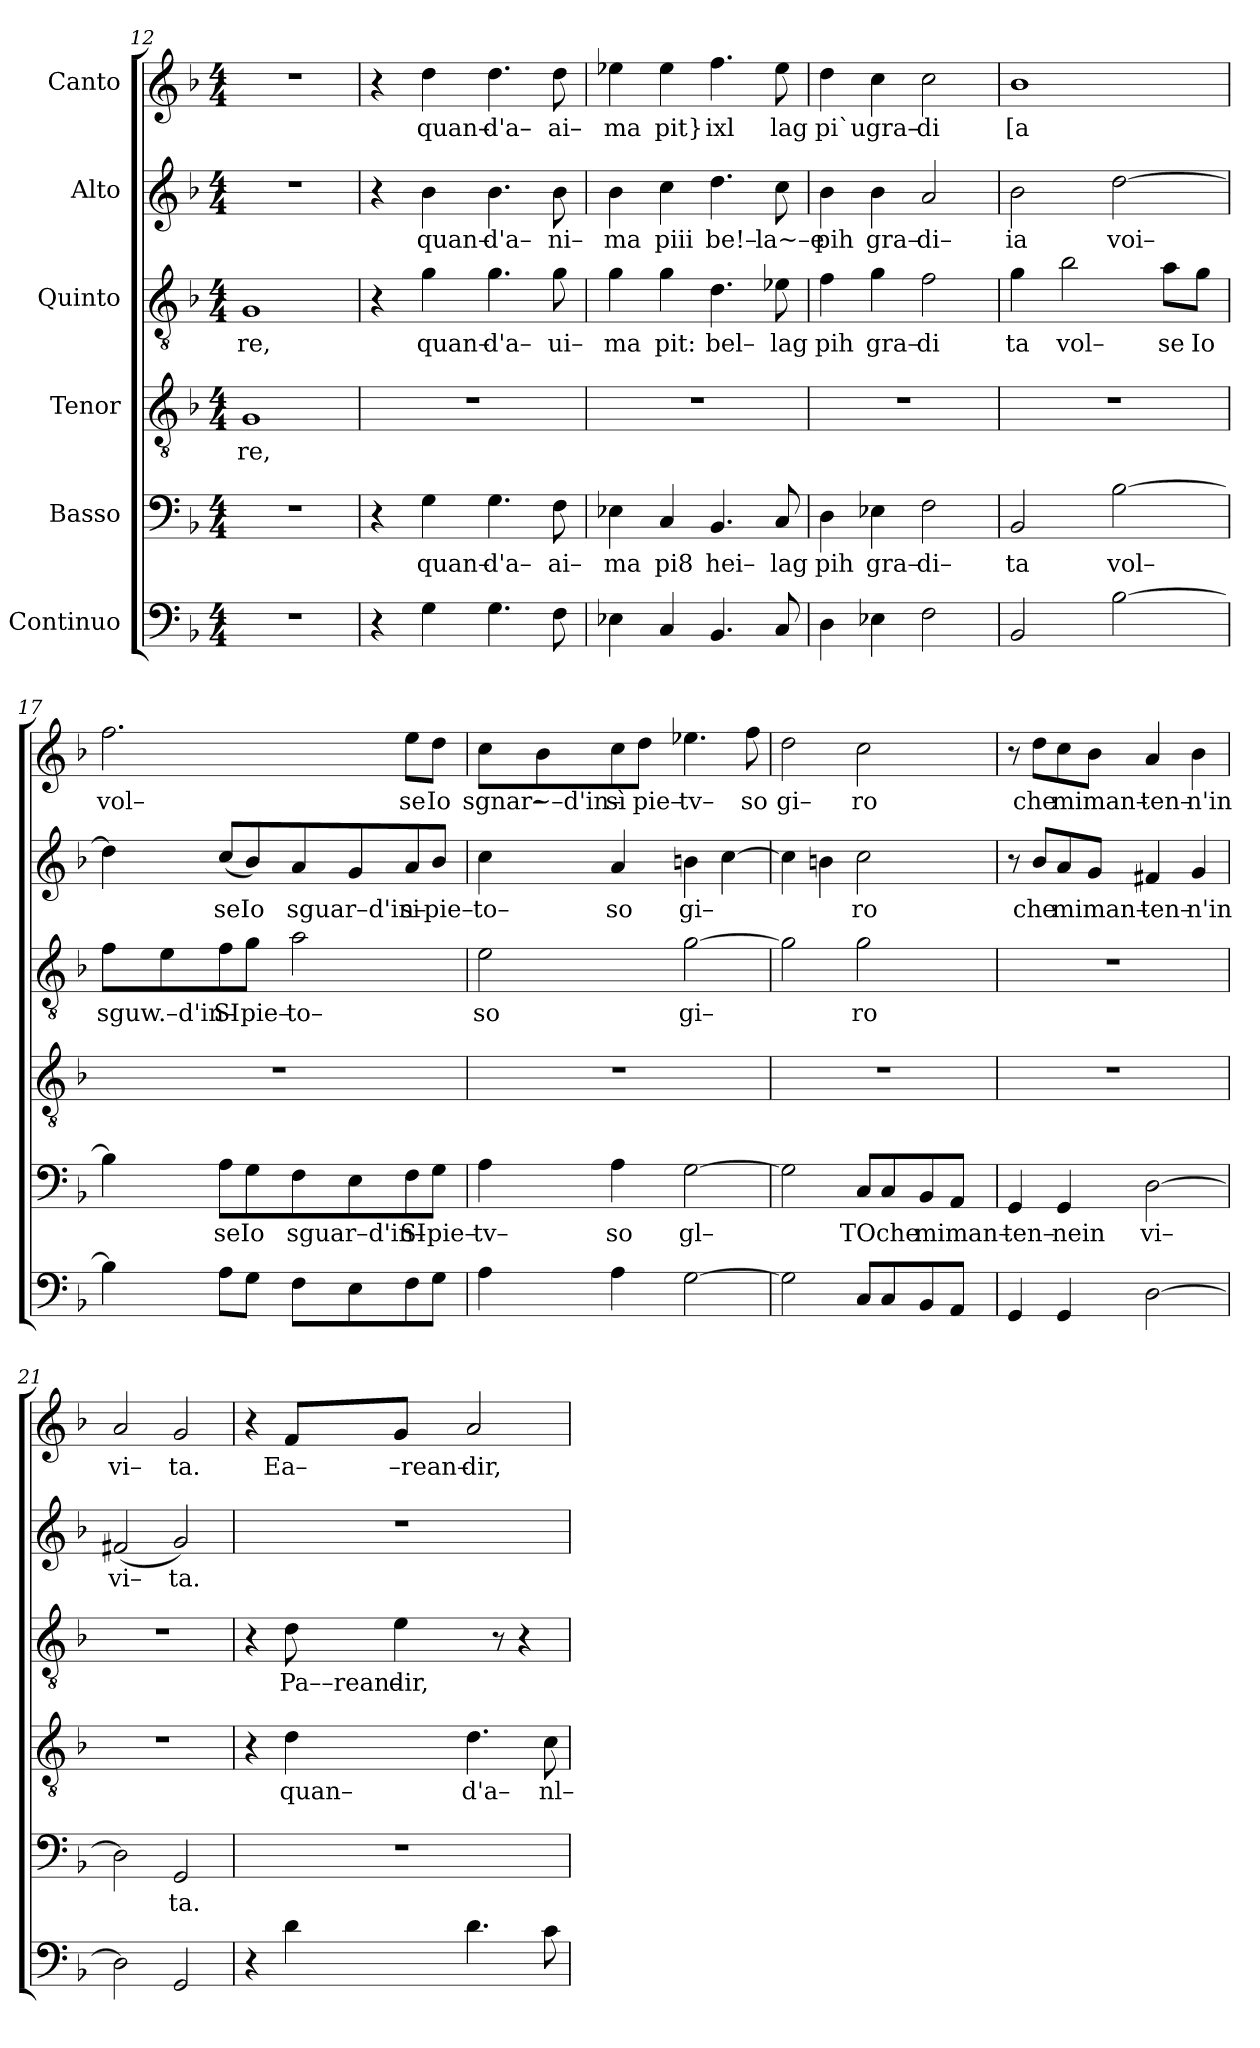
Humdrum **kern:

**kern	**kern	**text	**kern	**text	**kern	**text	**kern	**text	**kern	**text
*part6	*part5	*part5	*part4	*part4	*part3	*part3	*part2	*part2	*part1	*part1
*staff6	*staff5	*staff5	*staff4	*staff4	*staff3	*staff3	*staff2	*staff2	*staff1	*staff1
*I"Continuo	*I"Basso	*	*I"Tenor	*	*I"Quinto	*	*I"Alto	*	*I"Canto	*
*clefF4	*clefF4	*	*clefGv2	*	*clefGv2	*	*clefG2	*	*clefG2	*
*k[b-]	*k[b-]	*	*k[b-]	*	*k[b-]	*	*k[b-]	*	*k[b-]	*
*F:	*F:	*	*F:	*	*F:	*	*F:	*	*F:	*
*M4/4	*M4/4	*	*M4/4	*	*M4/4	*	*M4/4	*	*M4/4	*
=12	=12	=12	=12	=12	=12	=12	=12	=12	=12	=12
!	!	!	!	!LO:LY:b	!	!LO:LY:b	!	!	!	!
1r	1r	.	1G	re,	1G	re,	1r	.	1r	.
=13	=13	=13	=13	=13	=13	=13	=13	=13	=13	=13
4r	4r	.	1r	.	4r	.	4r	.	4r	.
!	!	!LO:LY:b	!	!	!	!LO:LY:b	!	!LO:LY:b	!	!LO:LY:b
4G\	4G\	quan–	.	.	4g\	quan–	4b-\	quan–	4dd\	quan–
!	!	!LO:LY:b	!	!	!	!LO:LY:b	!	!LO:LY:b	!	!LO:LY:b
4.G\	4.G\	d'a–	.	.	4.g\	d'a–	4.b-\	d'a–	4.dd\	d'a–
!	!	!LO:LY:b	!	!	!	!LO:LY:b	!	!LO:LY:b	!	!LO:LY:b
8F\	8F\	ai–	.	.	8g\	ui–	8b-\	ni–	8dd\	ai–
=14	=14	=14	=14	=14	=14	=14	=14	=14	=14	=14
!	!	!LO:LY:b	!	!	!	!LO:LY:b	!	!LO:LY:b	!	!LO:LY:b
4E-X\	4E-X\	ma	1r	.	4g\	ma	4b-\	ma	4ee-X\	ma
!	!	!LO:LY:b	!	!	!	!LO:LY:b	!	!LO:LY:b	!	!LO:LY:b
4C/	4C/	pi8	.	.	4g\	pit:	4cc\	piii	4ee-\	pit}
!	!	!LO:LY:b	!	!	!	!LO:LY:b	!	!LO:LY:b	!	!LO:LY:b
4.BB-/	4.BB-/	hei–	.	.	4.d\	bel–	4.dd\	be!–	4.ff\	ixl
!	!	!LO:LY:b	!	!	!	!LO:LY:b	!	!LO:LY:b	!	!LO:LY:b
8C/	8C/	lag	.	.	8e-X\	lag	8cc\	la~–e	8ee-\	lag
=15	=15	=15	=15	=15	=15	=15	=15	=15	=15	=15
!	!	!LO:LY:b	!	!	!	!LO:LY:b	!	!LO:LY:b	!	!LO:LY:b
4D\	4D\	pih	1r	.	4f\	pih	4b-\	pih	4dd\	pi`u
!	!	!LO:LY:b	!	!	!	!LO:LY:b	!	!LO:LY:b	!	!LO:LY:b
4E-X\	4E-X\	gra–	.	.	4g\	gra–	4b-\	gra–	4cc\	gra–
!	!	!LO:LY:b	!	!	!	!LO:LY:b	!	!LO:LY:b	!	!LO:LY:b
2F\	2F\	di–	.	.	2f\	di	2a/	di–	2cc\	di
=16	=16	=16	=16	=16	=16	=16	=16	=16	=16	=16
!	!	!LO:LY:b	!	!	!	!LO:LY:b	!	!LO:LY:b	!	!LO:LY:b
2BB-/	2BB-/	ta	1r	.	4g\	ta	2b-\	ia	1b-	[a
!	!	!	!	!	!	!LO:LY:b	!	!	!	!
.	.	.	.	.	2b-\	vol–	.	.	.	.
!	!	!LO:LY:b	!	!	!	!	!	!LO:LY:b	!	!
[2B-\	[2B-\	vol–	.	.	.	.	[2dd\	voi–	.	.
!	!	!	!	!	!	!LO:LY:b	!	!	!	!
.	.	.	.	.	8a\L	se	.	.	.	.
!	!	!	!	!	!	!LO:LY:b	!	!	!	!
.	.	.	.	.	8g\J	Io	.	.	.	.
=17	=17	=17	=17	=17	=17	=17	=17	=17	=17	=17
!	!	!	!	!	!	!LO:LY:b	!	!	!	!LO:LY:b
4B-\]	4B-\]	.	1r	.	8f\L	sguw.–d'in–	4dd\]	.	2.ff\	vol–
.	.	.	.	.	8e\	.	.	.	.	.
!	!	!LO:LY:b	!	!	!	!LO:LY:b	!	!LO:LY:b	!	!
8A\L	8A\L	se	.	.	8f\	SI	(<8cc/L	se	.	.
!	!	!LO:LY:b	!	!	!	!LO:LY:b	!	!LO:LY:b	!	!
8G\J	8G\	Io	.	.	8g\J	pie–	8b-/)	Io	.	.
!	!	!LO:LY:b	!	!	!	!LO:LY:b	!	!LO:LY:b	!	!
8F\L	8F\	sguar–d'in–	.	.	2a\	to–	8a/	sguar–d'in–	.	.
8E\	8E\	.	.	.	.	.	8g/	.	.	.
!	!	!LO:LY:b	!	!	!	!	!	!LO:LY:b	!	!LO:LY:b
8F\	8F\	SI	.	.	.	.	8a/	si	8ee\L	se
!	!	!LO:LY:b	!	!	!	!	!	!LO:LY:b	!	!LO:LY:b
8G\J	8G\J	pie–	.	.	.	.	8b-/J	pie–	8dd\J	Io
=18	=18	=18	=18	=18	=18	=18	=18	=18	=18	=18
!	!	!LO:LY:b	!	!	!	!LO:LY:b	!	!LO:LY:b	!	!LO:LY:b
4A\	4A\	tv–	1r	.	2e\	so	4cc\	to–	8cc\L	sgnar–
!	!	!	!	!	!	!	!	!	!	!LO:LY:b
.	.	.	.	.	.	.	.	.	8b-\	~–d'in–
!	!	!LO:LY:b	!	!	!	!	!	!LO:LY:b	!	!LO:LY:b
4A\	4A\	so	.	.	.	.	4a/	so	8cc\	sì
!	!	!	!	!	!	!	!	!	!	!LO:LY:b
.	.	.	.	.	.	.	.	.	8dd\J	pie–
!	!	!LO:LY:b	!	!	!	!LO:LY:b	!	!LO:LY:b	!	!LO:LY:b
[2G\	[2G\	gl–	.	.	[2g\	gi–	4bn\	gi–	4.ee-X\	tv–
.	.	.	.	.	.	.	[4cc\	.	.	.
!	!	!	!	!	!	!	!	!	!	!LO:LY:b
.	.	.	.	.	.	.	.	.	8ff\	so
=19	=19	=19	=19	=19	=19	=19	=19	=19	=19	=19
!	!	!	!	!	!	!	!	!	!	!LO:LY:b
2G\]	2G\]	.	1r	.	2g\]	.	4cc\]	.	2dd\	gi–
.	.	.	.	.	.	.	4bn\	.	.	.
!	!	!LO:LY:b	!	!	!	!LO:LY:b	!	!LO:LY:b	!	!LO:LY:b
8C/L	8C/L	TO	.	.	2g\	ro	2cc\	ro	2cc\	ro
!	!	!LO:LY:b	!	!	!	!	!	!	!	!
8C/	8C/	che	.	.	.	.	.	.	.	.
!	!	!LO:LY:b	!	!	!	!	!	!	!	!
8BB-/	8BB-/	mi	.	.	.	.	.	.	.	.
!	!	!LO:LY:b	!	!	!	!	!	!	!	!
8AA/J	8AA/J	man–	.	.	.	.	.	.	.	.
=20	=20	=20	=20	=20	=20	=20	=20	=20	=20	=20
!	!	!LO:LY:b	!	!	!	!	!	!	!	!
4GG/	4GG/	ten–	1r	.	1r	.	8r	.	8r	.
!	!	!	!	!	!	!	!	!LO:LY:b	!	!LO:LY:b
.	.	.	.	.	.	.	8b-/L	che	8dd\L	che
!	!	!LO:LY:b	!	!	!	!	!	!LO:LY:b	!	!LO:LY:b
4GG/	4GG/	nein	.	.	.	.	8a/	mi	8cc\	mi
!	!	!	!	!	!	!	!	!LO:LY:b	!	!LO:LY:b
.	.	.	.	.	.	.	8g/J	man–	8b-\J	man–
!	!	!LO:LY:b	!	!	!	!	!	!LO:LY:b	!	!LO:LY:b
[2D\	[2D\	vi–	.	.	.	.	4f#X/	ten–	4a/	ten–
!	!	!	!	!	!	!	!	!LO:LY:b	!	!LO:LY:b
.	.	.	.	.	.	.	4g/	n'in	4b-\	n'in
=21	=21	=21	=21	=21	=21	=21	=21	=21	=21	=21
!	!	!	!	!	!	!	!	!LO:LY:b	!	!LO:LY:b
2D\]	2D\]	.	1r	.	1r	.	(<2f#X/	vi–	2a/	vi–
!	!	!LO:LY:b	!	!	!	!	!	!LO:LY:b	!	!LO:LY:b
2GG/	2GG/	ta.	.	.	.	.	2g/)	ta.	2g/	ta.
=22	=22	=22	=22	=22	=22	=22	=22	=22	=22	=22
4r	1r	.	4r	.	4r	.	1r	.	4r	.
!	!	!	!	!LO:LY:b	!	!LO:LY:b	!	!	!	!LO:LY:b
4d\	.	.	4d\	quan–	8d\	Pa––rean–	.	.	8f/L	Ea–
!	!	!	!	!	!	!LO:LY:b	!	!	!	!LO:LY:b
.	.	.	.	.	4e\	dir,	.	.	8g/J	–rean–
!	!	!	!	!LO:LY:b	!	!	!	!	!	!LO:LY:b
4.d\	.	.	4.d\	d'a–	.	.	.	.	2a/	dir,
.	.	.	.	.	8r	.	.	.	.	.
.	.	.	.	.	4r	.	.	.	.	.
!	!	!	!	!LO:LY:b	!	!	!	!	!	!
8c\	.	.	8c\	nl–	.	.	.	.	.	.
=	=	=	=	=	=	=	=	=	=	=
*-	*-	*-	*-	*-	*-	*-	*-	*-	*-	*-
